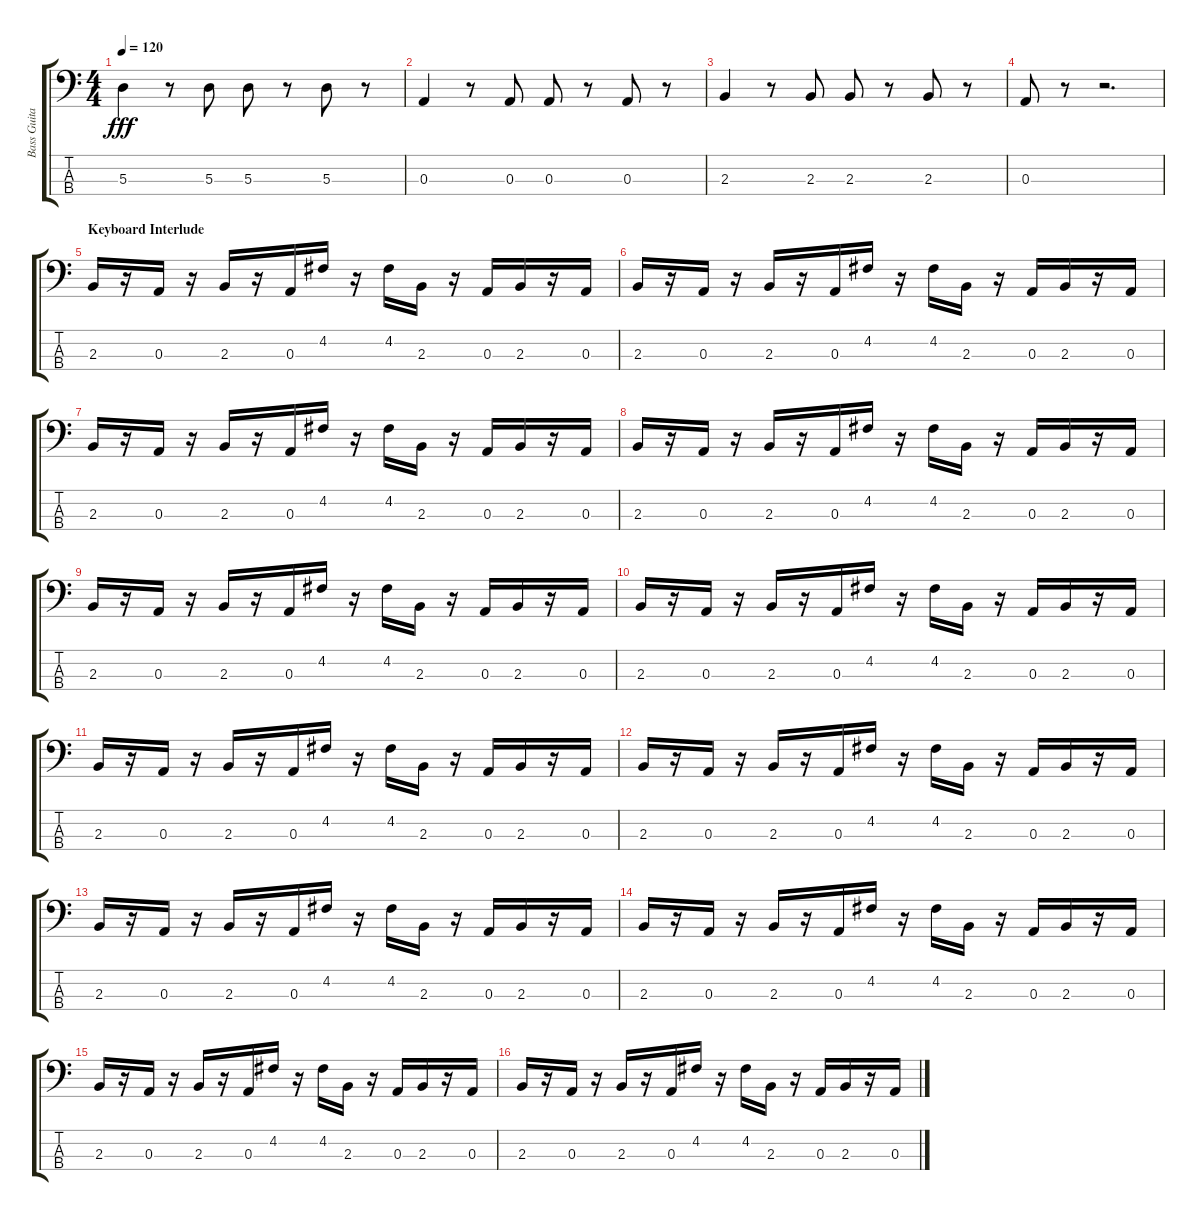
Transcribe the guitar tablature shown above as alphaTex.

\track ("Bass Guitar" "Bass Guita") {instrument electricbasspick}
\staff {score tabs}
\tuning (G2 D2 A1 E1) {hide}
\ts (4 4)
\tempo 120
\clef f4
\ks c
5.3.4{dy fff} r.8 5.3.8 5.3.8 r.8 5.3.8 r.8 |
0.3.4 r.8 0.3.8 0.3.8 r.8 0.3.8 r.8 |
2.3.4 r.8 2.3.8 2.3.8 r.8 2.3.8 r.8 |
0.3.8 r.8 r.2{d} |
\section ("" "Keyboard Interlude")
2.3.16 r.16 0.3.16 r.16 2.3.16 r.16 0.3.16 4.2.16 r.16 4.2.16 2.3.16 r.16 0.3.16 2.3.16 r.16 0.3.16 |
2.3.16 r.16 0.3.16 r.16 2.3.16 r.16 0.3.16 4.2.16 r.16 4.2.16 2.3.16 r.16 0.3.16 2.3.16 r.16 0.3.16 |
2.3.16 r.16 0.3.16 r.16 2.3.16 r.16 0.3.16 4.2.16 r.16 4.2.16 2.3.16 r.16 0.3.16 2.3.16 r.16 0.3.16 |
2.3.16 r.16 0.3.16 r.16 2.3.16 r.16 0.3.16 4.2.16 r.16 4.2.16 2.3.16 r.16 0.3.16 2.3.16 r.16 0.3.16 |
2.3.16 r.16 0.3.16 r.16 2.3.16 r.16 0.3.16 4.2.16 r.16 4.2.16 2.3.16 r.16 0.3.16 2.3.16 r.16 0.3.16 |
2.3.16 r.16 0.3.16 r.16 2.3.16 r.16 0.3.16 4.2.16 r.16 4.2.16 2.3.16 r.16 0.3.16 2.3.16 r.16 0.3.16 |
2.3.16 r.16 0.3.16 r.16 2.3.16 r.16 0.3.16 4.2.16 r.16 4.2.16 2.3.16 r.16 0.3.16 2.3.16 r.16 0.3.16 |
2.3.16 r.16 0.3.16 r.16 2.3.16 r.16 0.3.16 4.2.16 r.16 4.2.16 2.3.16 r.16 0.3.16 2.3.16 r.16 0.3.16 |
2.3.16 r.16 0.3.16 r.16 2.3.16 r.16 0.3.16 4.2.16 r.16 4.2.16 2.3.16 r.16 0.3.16 2.3.16 r.16 0.3.16 |
2.3.16 r.16 0.3.16 r.16 2.3.16 r.16 0.3.16 4.2.16 r.16 4.2.16 2.3.16 r.16 0.3.16 2.3.16 r.16 0.3.16 |
2.3.16 r.16 0.3.16 r.16 2.3.16 r.16 0.3.16 4.2.16 r.16 4.2.16 2.3.16 r.16 0.3.16 2.3.16 r.16 0.3.16 |
2.3.16 r.16 0.3.16 r.16 2.3.16 r.16 0.3.16 4.2.16 r.16 4.2.16 2.3.16 r.16 0.3.16 2.3.16 r.16 0.3.16
